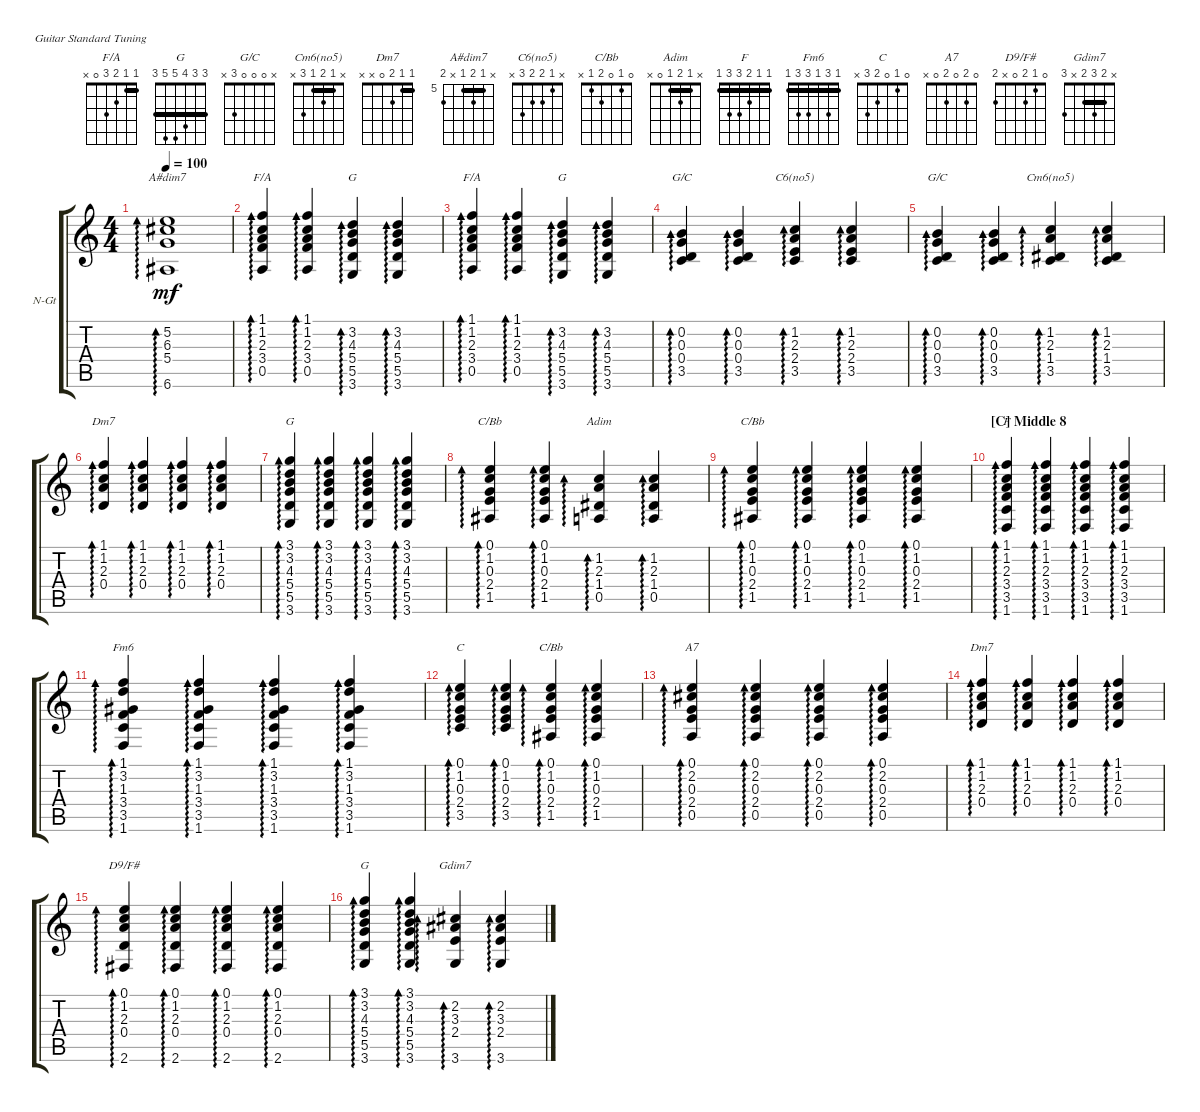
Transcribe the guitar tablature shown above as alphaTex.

\defaultSystemsLayout 4
\bracketExtendMode groupsimilarinstruments
\firstSystemTrackNameOrientation horizontal
\otherSystemsTrackNameOrientation horizontal
\track ("Nylon Guitar" "N-Gt") {instrument acousticguitarnylon}
\staff {score tabs}
\tuning (E4 B3 G3 D3 A2 E2)
\chord ("F/A" 1 1 2 3 0 x) {barre 1}
\chord ("G" x 3 4 5 5 3) {barre 3}
\chord ("G/C" x 0 0 0 3 x)
\chord ("Cm6(no5)" x 1 2 1 3 x) {barre 1}
\chord ("Dm7" 1 1 2 0 x x) {barre 1}
\chord ("G" 3 3 4 5 5 3) {barre (3 3)}
\chord ("A#dim7" x 5 6 5 x 6) {firstfret 5 barre 5}
\chord ("C6(no5)" x 1 2 2 3 x)
\chord ("C/Bb" 0 1 0 2 1 x)
\chord ("Adim" x 1 2 1 0 x) {barre 1}
\chord ("F" 1 1 2 3 3 1) {barre (1 1)}
\chord ("Fm6" 1 3 1 3 3 1) {barre (1 1)}
\chord ("C" 0 1 0 2 3 x)
\chord ("A7" 0 2 0 2 0 x)
\chord ("D9/F#" 0 1 2 0 x 2)
\chord ("Gdim7" x 2 3 2 x 3) {barre 2}
\ts (4 4)
\tempo 100
\clef g2
\ks c
(5.4 6.3 5.2 6.6).1{ad 0 ch "A#dim7" dy mf} |
(0.5 3.4 2.3 1.2 1.1).4{ad 0 ch "F/A"} (0.5 3.4 2.3 1.2 1.1).4{ad 0} (3.6 5.4 4.3 3.2 5.5).4{ad 0 ch "G"} (3.6 5.4 4.3 3.2 5.5).4{ad 0} |
(0.5 3.4 2.3 1.2 1.1).4{ad 0 ch "F/A"} (0.5 3.4 2.3 1.2 1.1).4{ad 0} (3.6 5.4 4.3 3.2 5.5).4{ad 0 ch "G"} (3.6 5.4 4.3 3.2 5.5).4{ad 0} |
(3.5 0.4 0.3 0.2).4{ad 0 ch "G/C"} (0.2 0.3 0.4 3.5).4{ad 0} (3.5 2.4 2.3 1.2).4{ad 0 ch "C6(no5)"} (1.2 2.3 2.4 3.5).4{ad 0} |
(3.5 0.4 0.3 0.2).4{ad 0 ch "G/C"} (0.2 0.3 0.4 3.5).4{ad 0} (3.5 1.4 2.3 1.2).4{ad 0 ch "Cm6(no5)"} (1.2 2.3 1.4 3.5).4{ad 0} |
(0.4 2.3 1.2 1.1).4{ad 0 ch "Dm7"} (0.4 2.3 1.2 1.1).4{ad 0} (0.4 2.3 1.2 1.1).4{ad 0} (0.4 2.3 1.2 1.1).4{ad 0} |
(5.4 4.3 3.2 3.1 3.6 5.5).4{ad 0 ch "G"} (5.4 4.3 3.2 3.1 3.6 5.5).4{ad 0} (5.4 4.3 3.2 3.1 3.6 5.5).4{ad 0} (5.4 4.3 3.2 3.1 3.6 5.5).4{ad 0} |
(1.5 2.4 0.3 1.2 0.1).4{ad 0 ch "C/Bb"} (1.5 2.4 0.3 1.2 0.1).4{ad 0} (0.5 1.4 2.3 1.2).4{ad 0 ch "Adim"} (1.2 2.3 1.4 0.5).4{ad 0} |
(1.5 2.4 0.3 1.2 0.1).4{ad 0 ch "C/Bb"} (1.5 2.4 0.3 1.2 0.1).4{ad 0} (1.5 2.4 0.3 1.2 0.1).4{ad 0} (1.5 2.4 0.3 1.2 0.1).4{ad 0} |
\section ("C" "Middle 8")
(1.6 3.5 3.4 2.3 1.2 1.1).4{ad 0 ch "F"} (1.6 3.5 3.4 2.3 1.2 1.1).4{ad 0} (1.6 3.5 3.4 2.3 1.2 1.1).4{ad 0} (1.6 3.5 3.4 2.3 1.2 1.1).4{ad 0} |
(1.6 3.5 3.4 1.3 3.2 1.1).4{ad 0 ch "Fm6"} (1.6 3.5 3.4 1.3 3.2 1.1).4{ad 0} (1.6 3.5 3.4 1.3 3.2 1.1).4{ad 0} (1.6 3.5 3.4 1.3 3.2 1.1).4{ad 0} |
(3.5 2.4 0.3 1.2 0.1).4{ad 0 ch "C"} (3.5 2.4 0.3 1.2 0.1).4{ad 0} (1.5 2.4 0.3 1.2 0.1).4{ad 0 ch "C/Bb"} (1.5 2.4 0.3 1.2 0.1).4{ad 0} |
(0.5 2.4 0.3 2.2 0.1).4{ad 0 ch "A7"} (0.5 2.4 0.3 2.2 0.1).4{ad 0} (0.5 2.4 0.3 2.2 0.1).4{ad 0} (0.5 2.4 0.3 2.2 0.1).4{ad 0} |
(0.4 2.3 1.2 1.1).4{ad 0 ch "Dm7"} (0.4 2.3 1.2 1.1).4{ad 0} (0.4 2.3 1.2 1.1).4{ad 0} (0.4 2.3 1.2 1.1).4{ad 0} |
(2.6 0.4 2.3 1.2 0.1).4{ad 0 ch "D9/F#"} (2.6 0.4 2.3 1.2 0.1).4{ad 0} (2.6 0.4 2.3 1.2 0.1).4{ad 0} (2.6 0.4 2.3 1.2 0.1).4{ad 0} |
(3.6 5.5 5.4 4.3 3.2 3.1).4{ad 0 ch "G"} (3.6 5.5 5.4 4.3 3.2 3.1).4{ad 0} (3.6 2.4 3.3 2.2).4{ad 0 ch "Gdim7"} (3.6 2.4 3.3 2.2).4{ad 0}
